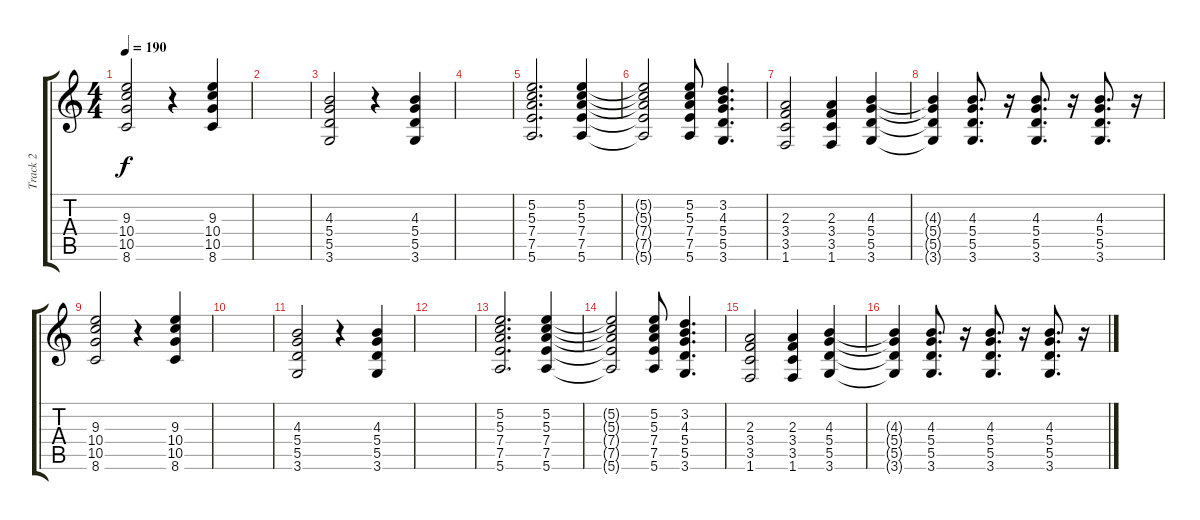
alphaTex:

\track ("Track 2" "Track 2") {instrument overdrivenguitar}
\staff {score tabs}
\tuning (E4 B3 G3 D3 A2 E2) {hide}
\ts (4 4)
\tempo 190
\clef g2
\ks c
(9.3 10.4 10.5 8.6).2{dy f} r.4 (9.3 10.4 10.5 8.6).4 |
|
(4.3 5.4 5.5 3.6).2 r.4 (4.3 5.4 5.5 3.6).4 |
|
(5.2 5.3 7.4 7.5 5.6).2{d} (5.2 5.3 7.4 7.5 5.6).4 |
(5.2{t} 5.3{t} 7.4{t} 7.5{t} 5.6{t}).2 (5.2 5.3 7.4 7.5 5.6).8 (3.2 4.3 5.4 5.5 3.6).4{d} |
(2.3 3.4 3.5 1.6).2 (2.3 3.4 3.5 1.6).4 (4.3 5.4 5.5 3.6).4 |
(4.3{t} 5.4{t} 5.5{t} 3.6{t}).4 (4.3 5.4 5.5 3.6).8{d} r.16 (4.3 5.4 5.5 3.6).8{d} r.16 (4.3 5.4 5.5 3.6).8{d} r.16 |
(9.3 10.4 10.5 8.6).2 r.4 (9.3 10.4 10.5 8.6).4 |
|
(4.3 5.4 5.5 3.6).2 r.4 (4.3 5.4 5.5 3.6).4 |
|
(5.2 5.3 7.4 7.5 5.6).2{d} (5.2 5.3 7.4 7.5 5.6).4 |
(5.2{t} 5.3{t} 7.4{t} 7.5{t} 5.6{t}).2 (5.2 5.3 7.4 7.5 5.6).8 (3.2 4.3 5.4 5.5 3.6).4{d} |
(2.3 3.4 3.5 1.6).2 (2.3 3.4 3.5 1.6).4 (4.3 5.4 5.5 3.6).4 |
(4.3{t} 5.4{t} 5.5{t} 3.6{t}).4 (4.3 5.4 5.5 3.6).8{d} r.16 (4.3 5.4 5.5 3.6).8{d} r.16 (4.3 5.4 5.5 3.6).8{d} r.16
